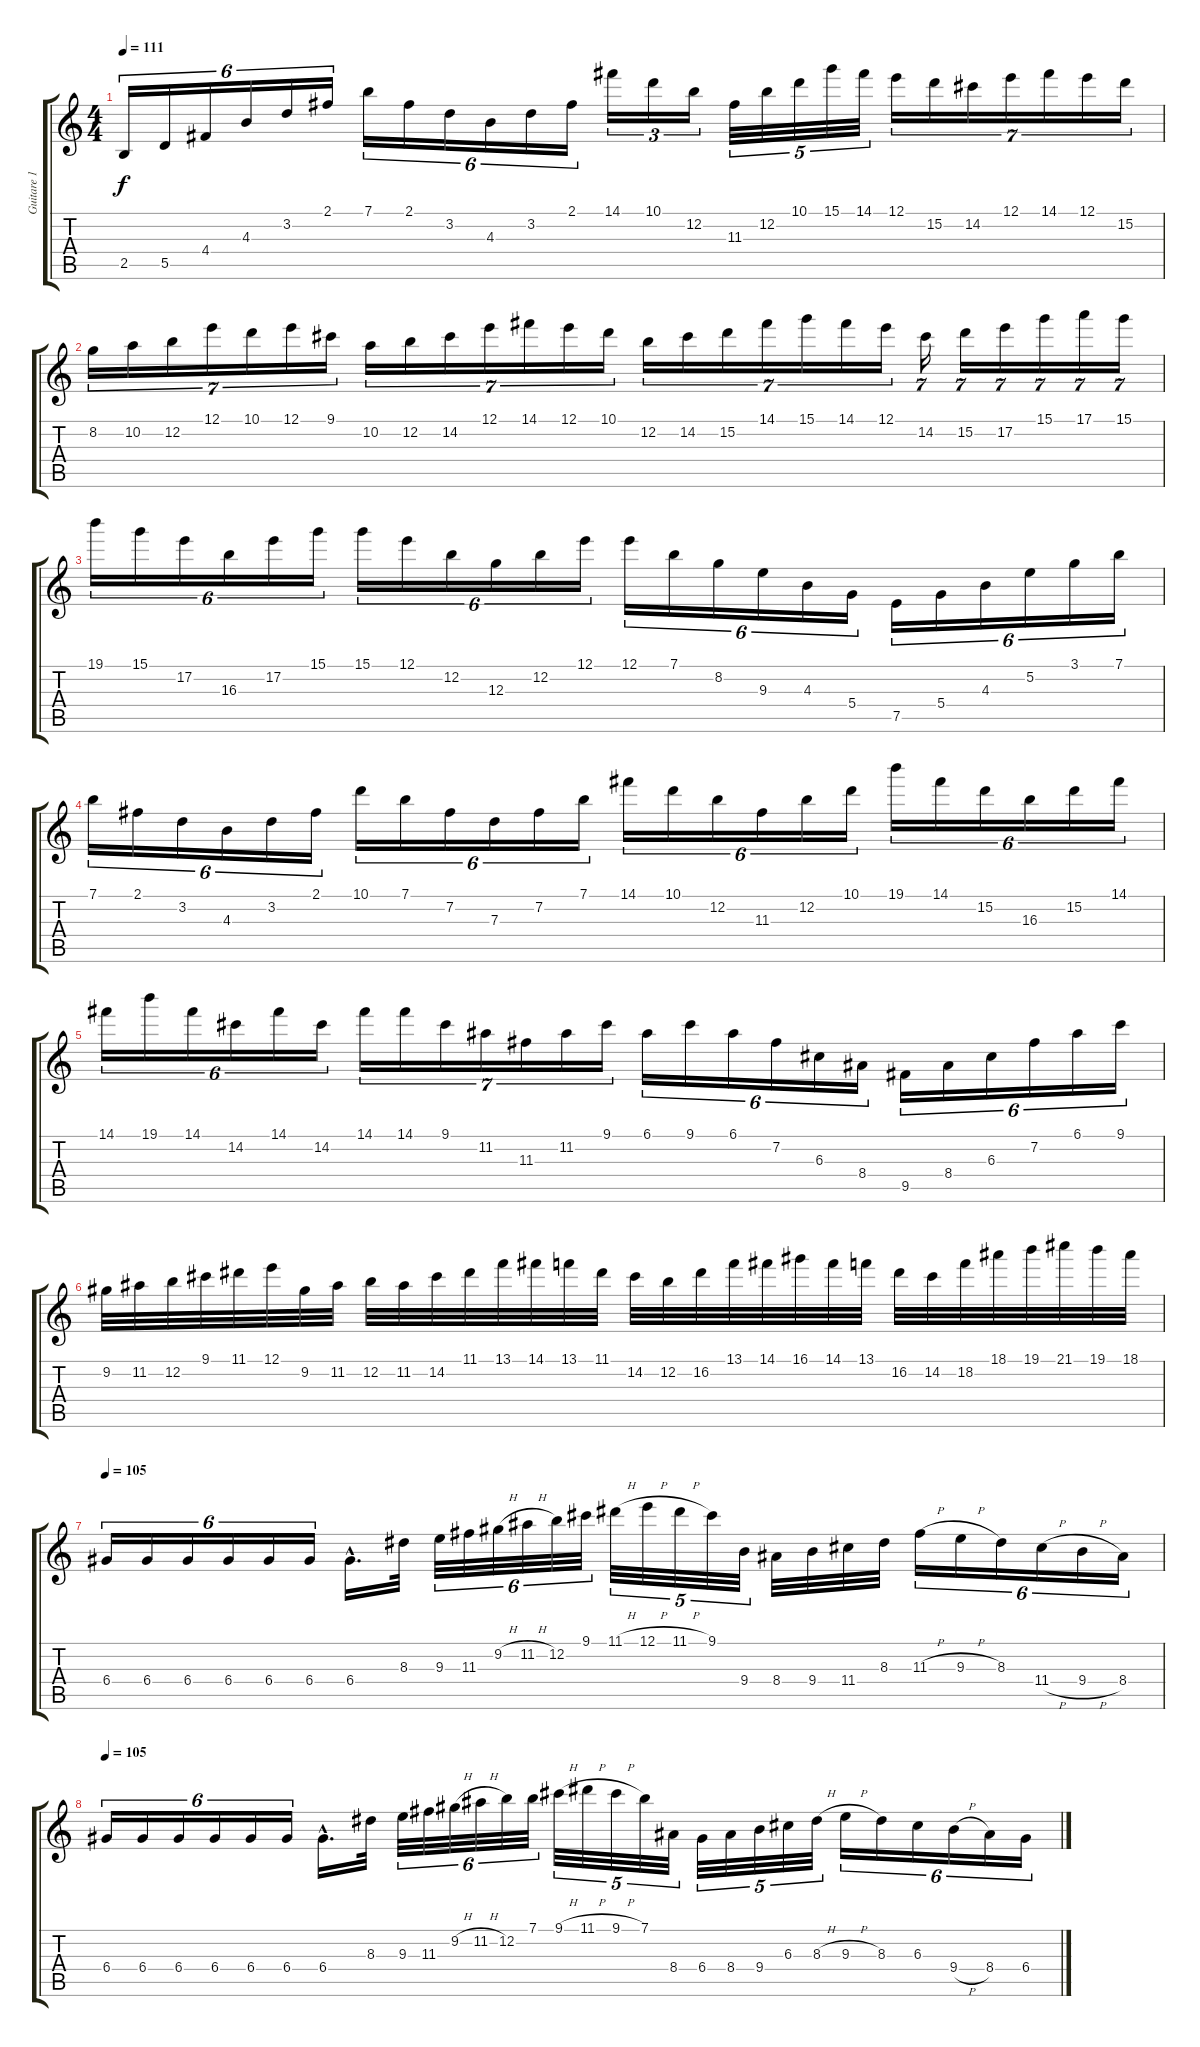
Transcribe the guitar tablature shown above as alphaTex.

\track ("Guitare 1" "Guitare 1") {instrument overdrivenguitar}
\staff {score tabs}
\tuning (E4 B3 G3 D3 A2 E2) {hide}
\ts (4 4)
\tempo 111
\clef g2
\ks c
2.5.16{tu (6 4) dy f} 5.5.16{tu (6 4)} 4.4.16{tu (6 4)} 4.3.16{tu (6 4)} 3.2.16{tu (6 4)} 2.1.16{tu (6 4)} 7.1.16{tu (6 4)} 2.1.16{tu (6 4)} 3.2.16{tu (6 4)} 4.3.16{tu (6 4)} 3.2.16{tu (6 4)} 2.1.16{tu (6 4)} 14.1.16{tu (3 2)} 10.1.16{tu (3 2)} 12.2.16{tu (3 2)} 11.3.32{tu (5 4)} 12.2.32{tu (5 4)} 10.1.32{tu (5 4)} 15.1.32{tu (5 4)} 14.1.32{tu (5 4)} 12.1.16{tu (7 4)} 15.2.16{tu (7 4)} 14.2.16{tu (7 4)} 12.1.16{tu (7 4)} 14.1.16{tu (7 4)} 12.1.16{tu (7 4)} 15.2.16{tu (7 4)} |
8.2.16{tu (7 4)} 10.2.16{tu (7 4)} 12.2.16{tu (7 4)} 12.1.16{tu (7 4)} 10.1.16{tu (7 4)} 12.1.16{tu (7 4)} 9.1.16{tu (7 4)} 10.2.16{tu (7 4)} 12.2.16{tu (7 4)} 14.2.16{tu (7 4)} 12.1.16{tu (7 4)} 14.1.16{tu (7 4)} 12.1.16{tu (7 4)} 10.1.16{tu (7 4)} 12.2.16{tu (7 4)} 14.2.16{tu (7 4)} 15.2.16{tu (7 4)} 14.1.16{tu (7 4)} 15.1.16{tu (7 4)} 14.1.16{tu (7 4)} 12.1.16{tu (7 4)} 14.2.16{tu (7 4)} 15.2.16{tu (7 4)} 17.2.16{tu (7 4)} 15.1.16{tu (7 4)} 17.1.16{tu (7 4)} 15.1.16{tu (7 4)} |
19.1.16{tu (6 4)} 15.1.16{tu (6 4)} 17.2.16{tu (6 4)} 16.3.16{tu (6 4)} 17.2.16{tu (6 4)} 15.1.16{tu (6 4)} 15.1.16{tu (6 4)} 12.1.16{tu (6 4)} 12.2.16{tu (6 4)} 12.3.16{tu (6 4)} 12.2.16{tu (6 4)} 12.1.16{tu (6 4)} 12.1.16{tu (6 4)} 7.1.16{tu (6 4)} 8.2.16{tu (6 4)} 9.3.16{tu (6 4)} 4.3.16{tu (6 4)} 5.4.16{tu (6 4)} 7.5.16{tu (6 4)} 5.4.16{tu (6 4)} 4.3.16{tu (6 4)} 5.2.16{tu (6 4)} 3.1.16{tu (6 4)} 7.1.16{tu (6 4)} |
7.1.16{tu (6 4)} 2.1.16{tu (6 4)} 3.2.16{tu (6 4)} 4.3.16{tu (6 4)} 3.2.16{tu (6 4)} 2.1.16{tu (6 4)} 10.1.16{tu (6 4)} 7.1.16{tu (6 4)} 7.2.16{tu (6 4)} 7.3.16{tu (6 4)} 7.2.16{tu (6 4)} 7.1.16{tu (6 4)} 14.1.16{tu (6 4)} 10.1.16{tu (6 4)} 12.2.16{tu (6 4)} 11.3.16{tu (6 4)} 12.2.16{tu (6 4)} 10.1.16{tu (6 4)} 19.1.16{tu (6 4)} 14.1.16{tu (6 4)} 15.2.16{tu (6 4)} 16.3.16{tu (6 4)} 15.2.16{tu (6 4)} 14.1.16{tu (6 4)} |
14.1.16{tu (6 4)} 19.1.16{tu (6 4)} 14.1.16{tu (6 4)} 14.2.16{tu (6 4)} 14.1.16{tu (6 4)} 14.2.16{tu (6 4)} 14.1.16{tu (7 4)} 14.1.16{tu (7 4)} 9.1.16{tu (7 4)} 11.2.16{tu (7 4)} 11.3.16{tu (7 4)} 11.2.16{tu (7 4)} 9.1.16{tu (7 4)} 6.1.16{tu (6 4)} 9.1.16{tu (6 4)} 6.1.16{tu (6 4)} 7.2.16{tu (6 4)} 6.3.16{tu (6 4)} 8.4.16{tu (6 4)} 9.5.16{tu (6 4)} 8.4.16{tu (6 4)} 6.3.16{tu (6 4)} 7.2.16{tu (6 4)} 6.1.16{tu (6 4)} 9.1.16{tu (6 4)} |
9.2.32 11.2.32 12.2.32 9.1.32 11.1.32 12.1.32 9.2.32 11.2.32 12.2.32 11.2.32 14.2.32 11.1.32 13.1.32 14.1.32 13.1.32 11.1.32 14.2.32 12.2.32 16.2.32 13.1.32 14.1.32 16.1.32 14.1.32 13.1.32 16.2.32 14.2.32 18.2.32 18.1.32 19.1.32 21.1.32 19.1.32 18.1.32 |
\tempo 105
6.4.16{tu (6 4)} 6.4.16{tu (6 4)} 6.4.16{tu (6 4)} 6.4.16{tu (6 4)} 6.4.16{tu (6 4)} 6.4.16{tu (6 4)} 6.4{hac}.16{d} 8.3.32 9.3.32{tu (6 4)} 11.3.32{tu (6 4)} 9.2{h}.32{tu (6 4)} 11.2{h}.32{tu (6 4)} 12.2.32{tu (6 4)} 9.1.32{tu (6 4)} 11.1{h}.32{tu (5 4)} 12.1{h}.32{tu (5 4)} 11.1{h}.32{tu (5 4)} 9.1.32{tu (5 4)} 9.4.32{tu (5 4)} 8.4.32 9.4.32 11.4.32 8.3.32 11.3{h}.16{tu (6 4)} 9.3{h}.16{tu (6 4)} 8.3.16{tu (6 4)} 11.4{h}.16{tu (6 4)} 9.4{h}.16{tu (6 4)} 8.4.16{tu (6 4)} |
\tempo 105
6.4.16{tu (6 4)} 6.4.16{tu (6 4)} 6.4.16{tu (6 4)} 6.4.16{tu (6 4)} 6.4.16{tu (6 4)} 6.4.16{tu (6 4)} 6.4{hac}.16{d} 8.3.32 9.3.32{tu (6 4)} 11.3.32{tu (6 4)} 9.2{h}.32{tu (6 4)} 11.2{h}.32{tu (6 4)} 12.2.32{tu (6 4)} 7.1.32{tu (6 4)} 9.1{h}.32{tu (5 4)} 11.1{h}.32{tu (5 4)} 9.1{h}.32{tu (5 4)} 7.1.32{tu (5 4)} 8.4.32{tu (5 4)} 6.4.32{tu (5 4)} 8.4.32{tu (5 4)} 9.4.32{tu (5 4)} 6.3.32{tu (5 4)} 8.3{h}.32{tu (5 4)} 9.3{h}.16{tu (6 4)} 8.3.16{tu (6 4)} 6.3.16{tu (6 4)} 9.4{h}.16{tu (6 4)} 8.4.16{tu (6 4)} 6.4.16{tu (6 4)}
